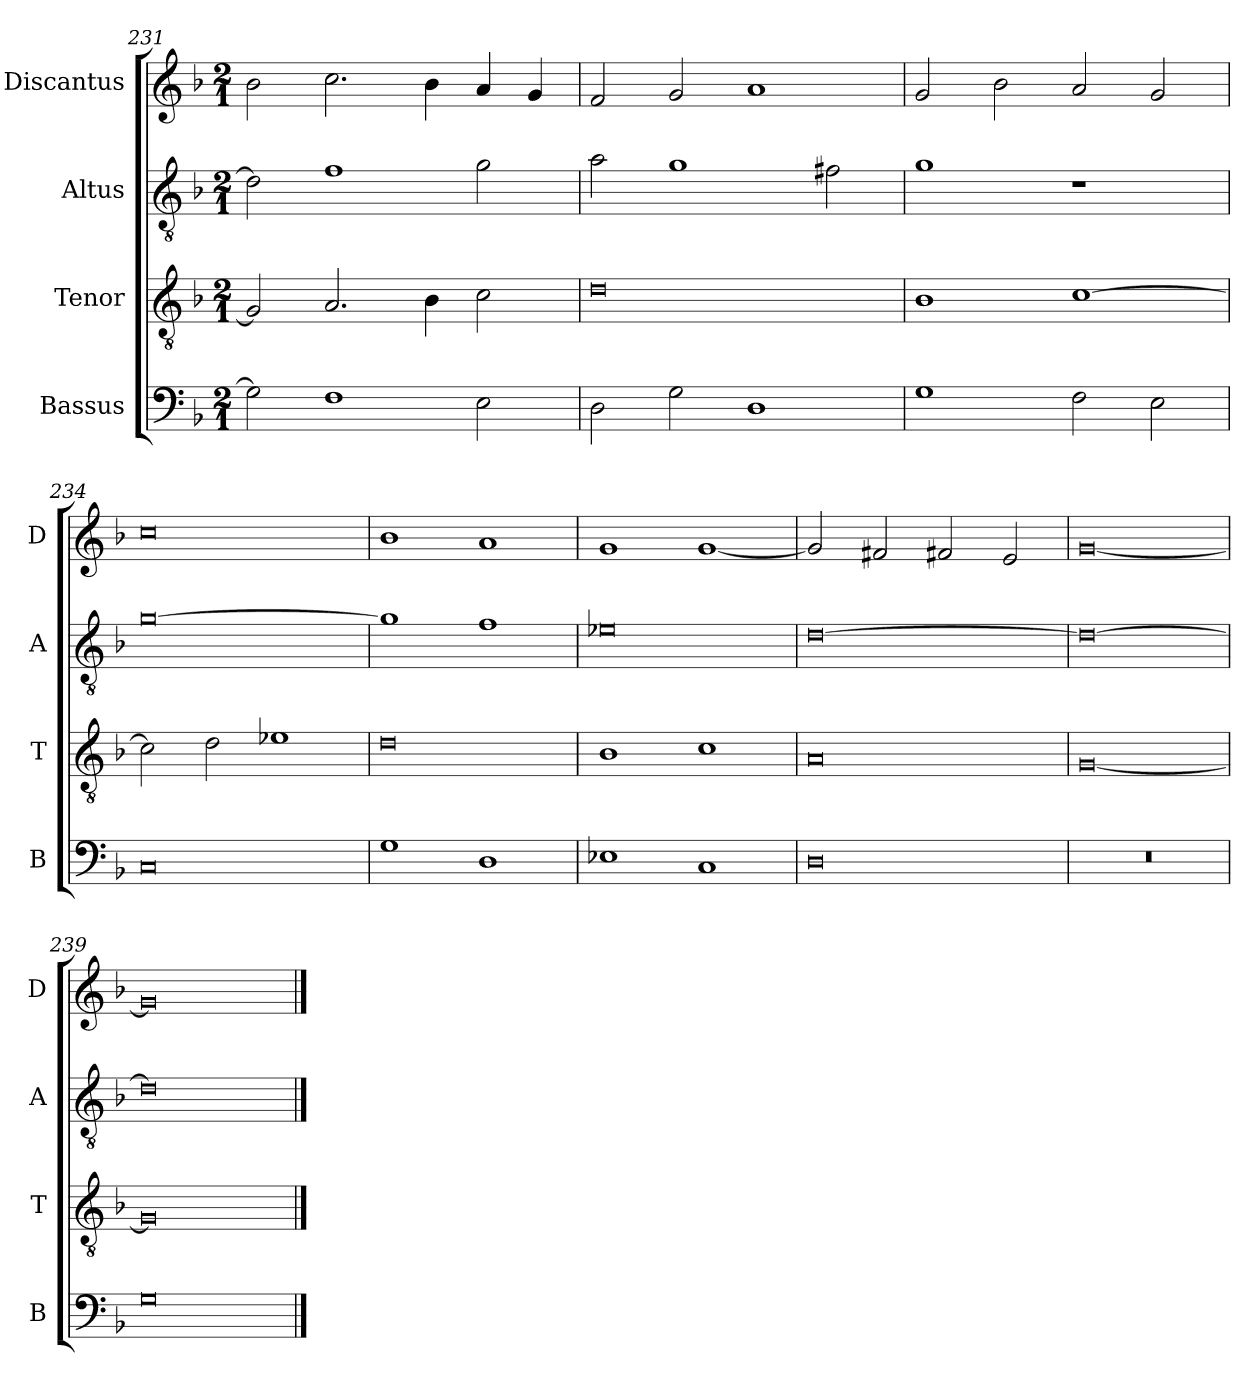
**kern	**kern	**kern	**kern
*part4	*part3	*part2	*part1
*staff4	*staff3	*staff2	*staff1
*I"Bassus	*I"Tenor	*I"Altus	*I"Discantus
*I'B	*I'T	*I'A	*I'D
*clefF4	*clefGv2	*clefGv2	*clefG2
*k[b-]	*k[b-]	*k[b-]	*k[b-]
*M2/1	*M2/1	*M2/1	*M2/1
=231	=231	=231	=231
2G\]	2G/]	2d\]	2b-\
1F	2.A/	1f	2.cc\
.	4B-\	.	4b-\
2E\	2c\	2g\	4a/
.	.	.	4g/
=232	=232	=232	=232
2D\	0d	2a\	2f/
2G\	.	1g	2g/
1D	.	.	1a
.	.	2f#X\	.
=233	=233	=233	=233
1G	1B-	1g	2g/
.	.	.	2b-\
2F\	[1c	1r	2a/
2E\	.	.	2g/
=234	=234	=234	=234
0C	2c\]	[0g	0cc
.	2d\	.	.
.	1e-X	.	.
=235	=235	=235	=235
1G	0d	1g]	1b-
1D	.	1f	1a
=236	=236	=236	=236
1E-X	1B-	0e-X	1g
1C	1c	.	[1g
=237	=237	=237	=237
0D	0A	[0d	2g/]
.	.	.	2f#X/
.	.	.	2f#X/
.	.	.	2e/
=238	=238	=238	=238
0r	[0G	0d_	[0g
=239	=239	=239	=239
0G	0G]	0d]	0g]
==	==	==	==
*-	*-	*-	*-
